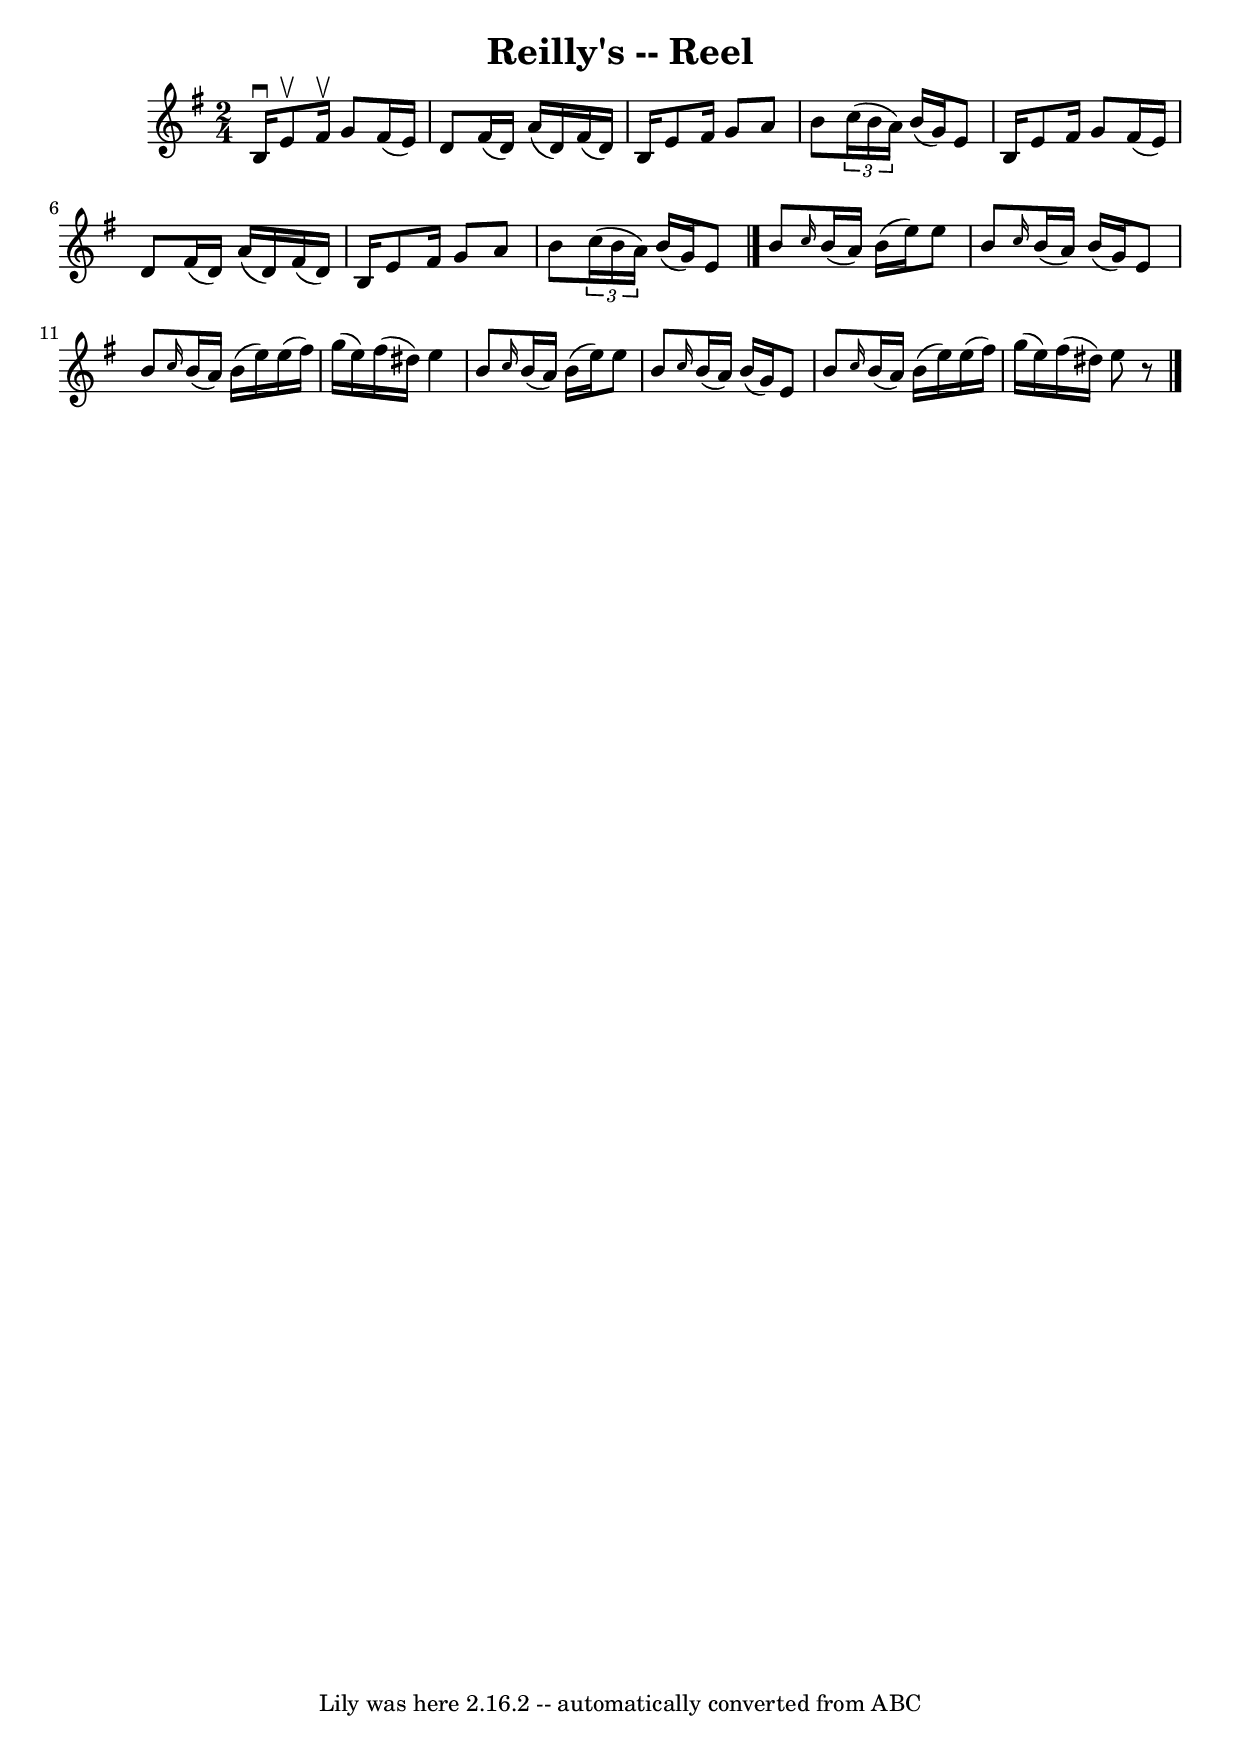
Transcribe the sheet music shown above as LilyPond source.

\version "2.16.2"
\include "Mammoth.ily"
\header {
  %% book = "Ryan's Mammoth Collection"
  crossRefNumber = "1"
  footnotes = ""
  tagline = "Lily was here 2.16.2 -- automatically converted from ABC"
  title = "Reilly's -- Reel"

}
voicedefault =  {


  \time 2/4 
  \key g \major
 b16^\downbow e'8^\upbow fis'16^\upbow g'8    
  fis'16 (e'16) |
  d'8 fis'16 (d'16) a'16 (d'16)   
  fis'16 (d'16) |
  b16 e'8 fis'16 g'8 a'8  |
  
  b'8    \times 2/3 { c''16 (b'16 a'16) 
		    } b'16 (g'16) e'8  
  |
  b16 e'8 fis'16 g'8 fis'16 (e'16) |
  d'8  
  fis'16 (d'16) a'16 (d'16) fis'16 (d'16) |
  b16  
  e'8 fis'16 g'8 a'8  |
  b'8    \times 2/3 { c''16 (b'16  
		      a'16) 
		    } b'16 (g'16) e'8  \bar "|." b'8  \grace { c''16  
							     } 
  b'16 (a'16) b'16 (e''16) e''8  |
  b'8  \grace {    
    c''16  
  } b'16 (a'16) b'16 (g'16) e'8  |
  b'8  
  \grace { c''16  
	 } b'16 (a'16) b'16 (e''16) e''16 (
  fis''16) |
  g''16 (e''16) fis''16 (dis''16) e''4    
  |
  b'8  \grace { c''16  
	      } b'16 (a'16) b'16 (e''16) 
  e''8  |
  b'8  \grace { c''16  
	      } b'16 (a'16) b'16 (
  g'16) e'8  |
  b'8  \grace { c''16  
	      } b'16 (a'16) b'16 
  (e''16) e''16 (fis''16) |
  g''16 (e''16) fis''16 
  (dis''16) e''8    r8 \bar "|."   

}

\score{
  <<

    \context Staff="default"
    {
      \voicedefault 
      
    }

  >>
  \layout {
    
  }
  \midi {
  }

}
